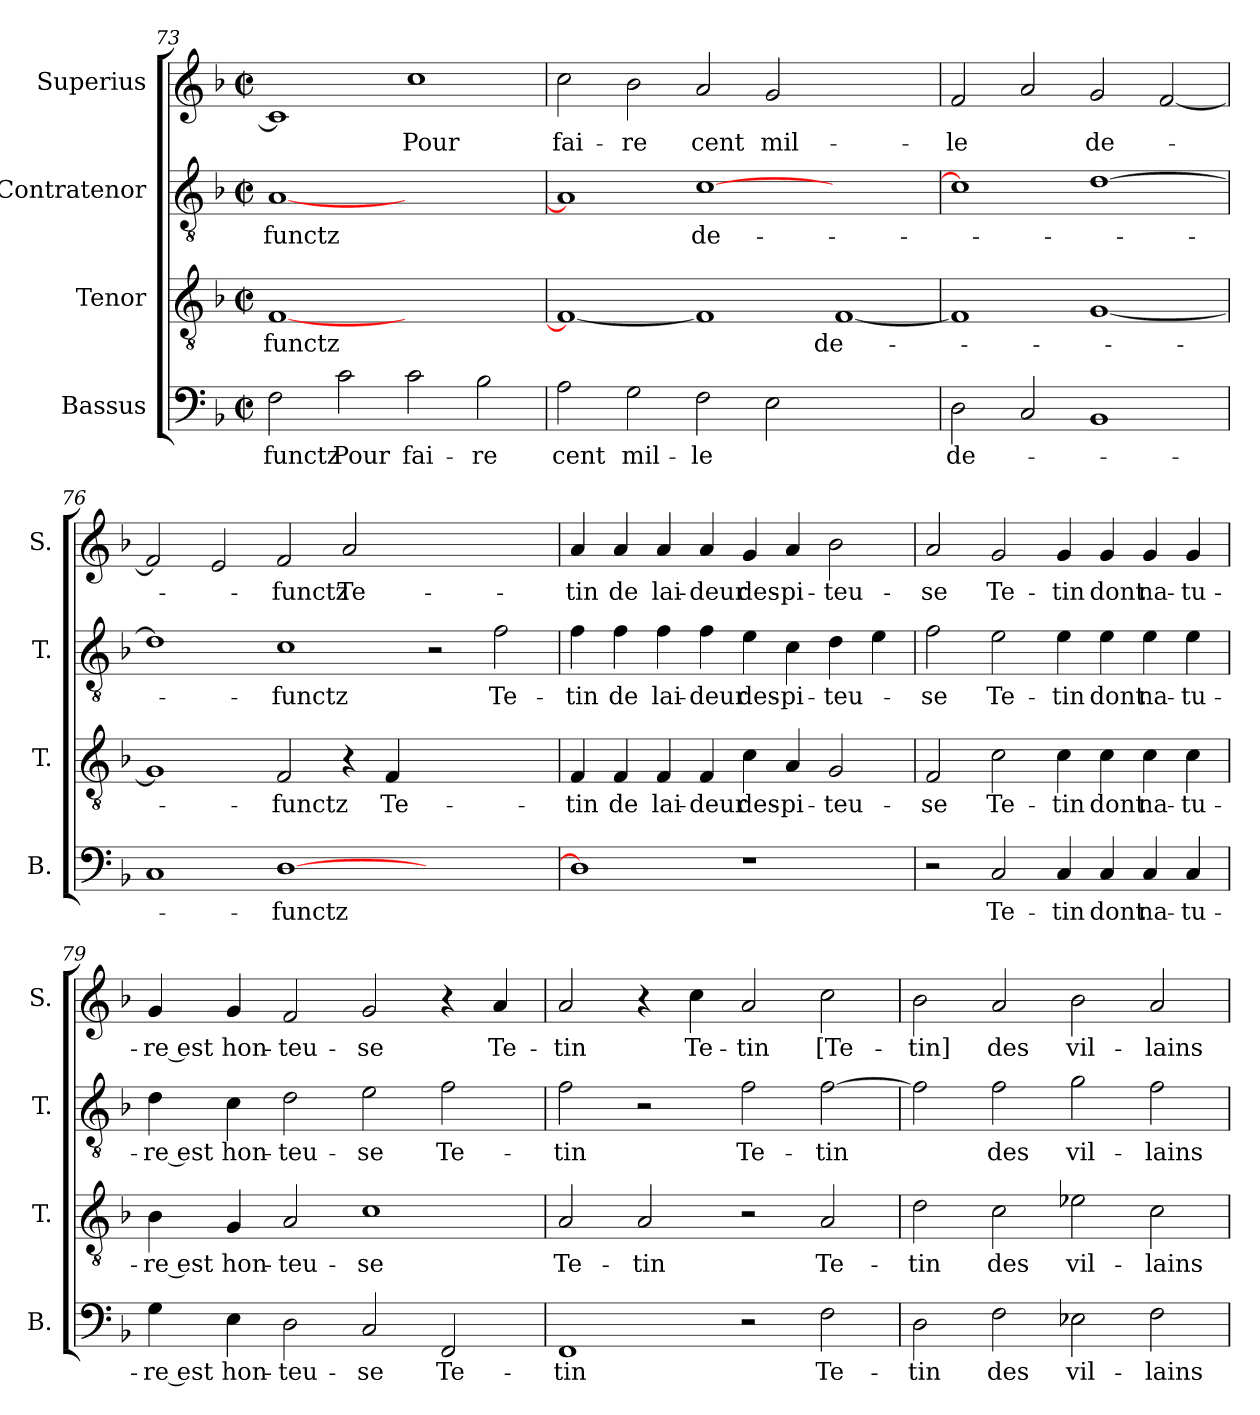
**kern	**text	**kern	**text	**kern	**text	**kern	**text
*part4	*part4	*part3	*part3	*part2	*part2	*part1	*part1
*staff4	*staff4	*staff3	*staff3	*staff2	*staff2	*staff1	*staff1
*I"Bassus	*	*I"Tenor	*	*I"Contratenor	*	*I"Superius	*
*I'B.	*	*I'T.	*	*I'T.	*	*I'S.	*
*clefF4	*	*clefGv2	*	*clefGv2	*	*clefG2	*
*k[b-]	*	*k[b-]	*	*k[b-]	*	*k[b-]	*
*F:	*	*F:	*	*F:	*	*F:	*
*M2/2	*	*M2/2	*	*M2/2	*	*M2/2	*
*met(c|)	*	*met(c|)	*	*met(c|)	*	*met(c|)	*
=73	=73	=73	=73	=73	=73	=73	=73
2F\	-functz	[1F/	-functz	[1A/	-functz	1c/]	.
2c\	Pour	.	.	.	.	.	.
2c\	fai-	1ryy	.	1ryy	.	1cc\	Pour
2B-\	-re	.	.	.	.	.	.
=74	=74	=74	=74	=74	=74	=74	=74
2A\	cent	1F/_	.	1A/]	.	2cc\	fai-
2G\	mil-	.	.	.	.	2b-\	-re
2F\	-le	1F/]	.	[1c\	de-	2a/	cent
2E\	.	.	.	.	.	2g/	mil-
1ryy	.	[1F/	de-	1ryy	.	1ryy	.
=75	=75	=75	=75	=75	=75	=75	=75
2D\	de-	1F/]	.	1c\]	.	2f/	-le
2C/	.	.	.	.	.	2a/	.
1BB-/	.	[1G/	.	[1d\	.	2g/	de-
.	.	.	.	.	.	[2f/	.
=76	=76	=76	=76	=76	=76	=76	=76
1C/	.	1G/]	.	1d\]	.	2f/]	.
.	.	.	.	.	.	2e/	.
[1D\	-functz	2F/	-functz	1c\	-functz	2f/	-functz
.	.	4r	.	.	.	2a/	Te-
.	.	4F/	Te-	.	.	.	.
1ryy	.	1ryy	.	2r	.	1ryy	.
.	.	.	.	2f\	Te-	.	.
!!LO:LB:g=z
=77	=77	=77	=77	=77	=77	=77	=77
1D\]	.	4F/	-tin	4f\	-tin	4a/	-tin
.	.	4F/	de	4f\	de	4a/	de
.	.	4F/	lai-	4f\	lai-	4a/	lai-
.	.	4F/	-deur	4f\	-deur	4a/	-deur
1r	.	4c\	des-	4e\	des-	4g/	des-
.	.	4A/	-pi-	4c\	-pi-	4a/	-pi-
.	.	2G/	-teu-	4d\	-teu-	2b-\	-teu-
.	.	.	.	4e\	.	.	.
=78	=78	=78	=78	=78	=78	=78	=78
2r	.	2F/	-se	2f\	-se	2a/	-se
2C/	Te-	2c\	Te-	2e\	Te-	2g/	Te-
4C/	-tin	4c\	-tin	4e\	-tin	4g/	-tin
4C/	dont	4c\	dont	4e\	dont	4g/	dont
4C/	na-	4c\	na-	4e\	na-	4g/	na-
4C/	-tu-	4c\	-tu-	4e\	-tu-	4g/	-tu-
=79	=79	=79	=79	=79	=79	=79	=79
4G\	-re est	4B-\	-re est	4d\	-re est	4g/	-re est
4E\	hon-	4G/	hon-	4c\	hon-	4g/	hon-
2D\	-teu-	2A/	-teu-	2d\	-teu-	2f/	-teu-
2C/	-se	1c\	-se	2e\	-se	2g/	-se
2FF/	Te-	.	.	2f\	Te-	4r	.
.	.	.	.	.	.	4a/	Te-
=80	=80	=80	=80	=80	=80	=80	=80
1FF/	-tin	2A/	Te-	2f\	-tin	2a/	-tin
.	.	2A/	-tin	2r	.	4r	.
.	.	.	.	.	.	4cc\	Te-
2r	.	2r	.	2f\	Te-	2a/	-tin
2F\	Te-	2A/	Te-	[2f\	-tin	2cc\	[Te-
!!LO:PB:g=z
=81	=81	=81	=81	=81	=81	=81	=81
2D\	-tin	2d\	-tin	2f\]	.	2b-\	-tin]
2F\	des	2c\	des	2f\	des	2a/	des
2E-X\	vil-	2e-X\	vil-	2g\	vil-	2b-\	vil-
2F\	-lains	2c\	-lains	2f\	-lains	2a/	-lains
=	=	=	=	=	=	=	=
*-	*-	*-	*-	*-	*-	*-	*-
